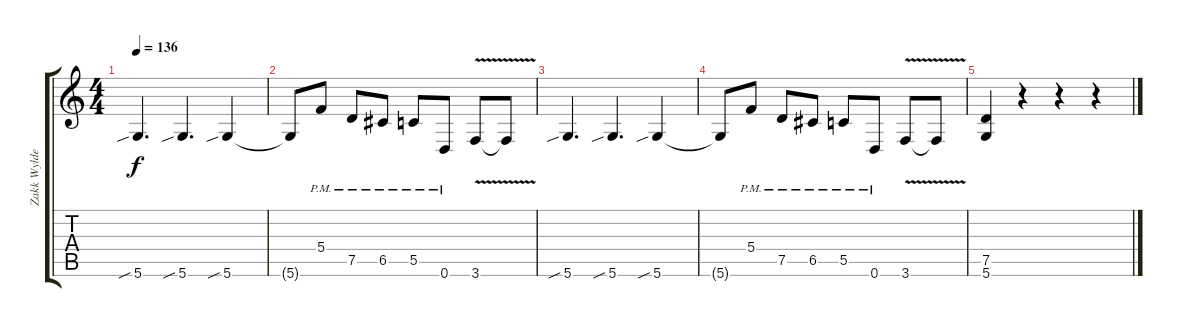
\track ("Zakk Wylde" "Zakk Wylde") {instrument distortionguitar}
\staff {score tabs}
\tuning (D4 A3 F3 C3 G2 D2) {hide}
\ts (4 4)
\tempo 136
\clef g2
\ks c
5.6{sib}.4{d dy f} 5.6{sib}.4{d} 5.6{sib}.4 |
5.6{t}.8 5.4{pm}.8 7.5{pm}.8 6.5{pm}.8 5.5{pm}.8 0.6{pm}.8 3.6{v}.8 3.6{t}.8 |
5.6{sib}.4{d} 5.6{sib}.4{d} 5.6{sib}.4 |
5.6{t}.8 5.4{pm}.8 7.5{pm}.8 6.5{pm}.8 5.5{pm}.8 0.6{pm}.8 3.6{v}.8 3.6{t}.8 |
(7.5 5.6).4 r.4 r.4 r.4
